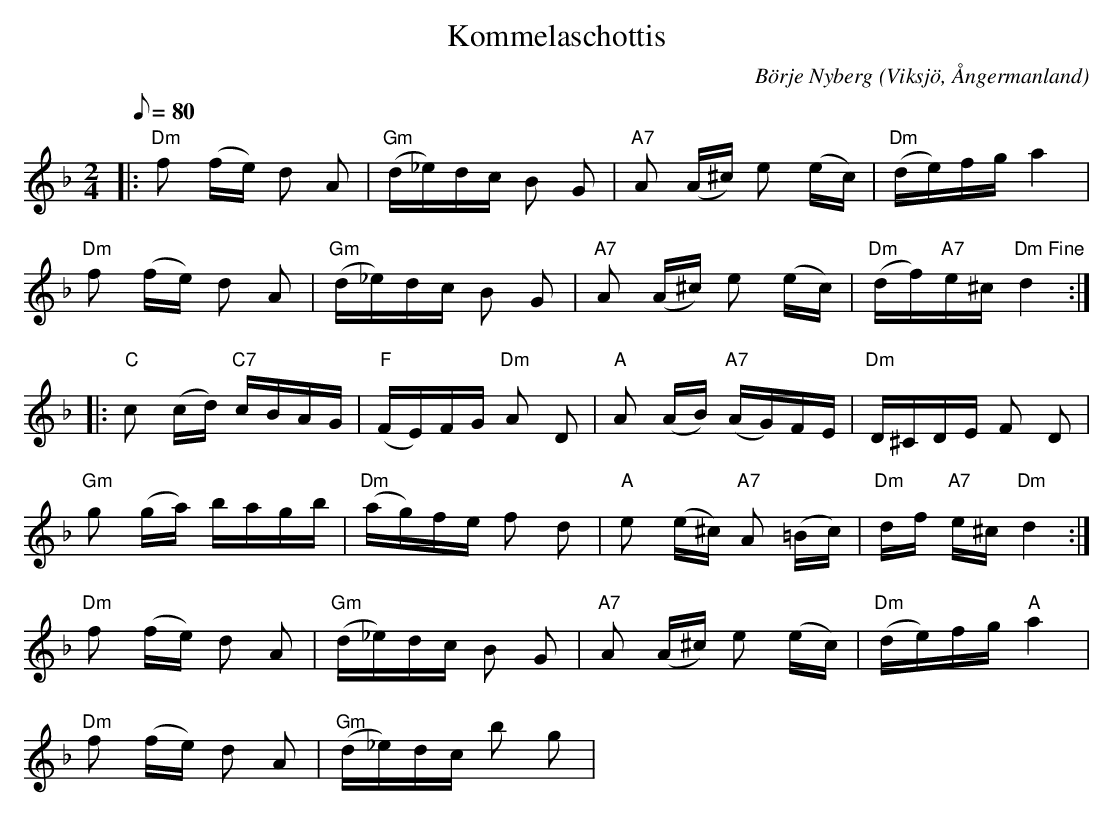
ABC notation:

X:1
T:Kommelaschottis
C:Börje Nyberg
O:Viksjö, Ångermanland
M:2/4
L:1/8
Q:80
K:Dm
|: "Dm"f (f/2e/2) d A | "Gm"(d/2_e/2)d/2c/2 B G | "A7"A (A/2^c/2) e (e/2c/2) |"Dm"(d/2e/2)f/2g/2 a2 |
"Dm"f (f/2e/2) d A | "Gm" (d/2_e/2)d/2c/2 B G | "A7"A (A/2^c/2) e (e/2c/2) | "Dm"(d/2f/2)"A7"e/2^c/2 "Dm Fine"d2::
"C"c (c/2d/2) "C7"c/2B/2A/2G/2 | "F"(F/2E/2)F/2G/2 "Dm"A D | "A"A (A/2B/2) "A7"(A/2G/2)F/2E/2 | "Dm"D/2^C/2D/2E/2 F D |
"Gm"g (g/2a/2) b/2a/2g/2b/2 | "Dm"(a/2g/2)f/2e/2 f d | "A"e (e/2^c/2) "A7"A (=B/2c/2) | "Dm"d/2f/2 "A7"e/2^c/2 "Dm"d2:|
"Dm"f (f/2e/2) d A | "Gm"(d/2_e/2)d/2c/2 B G | "A7"A (A/2^c/2) e (e/2c/2) | "Dm"(d/2e/2)f/2g/2 "A"a2 |
"Dm"f (f/2e/2) d A | "Gm"(d/2_e/2)d/2c/2 b g |
